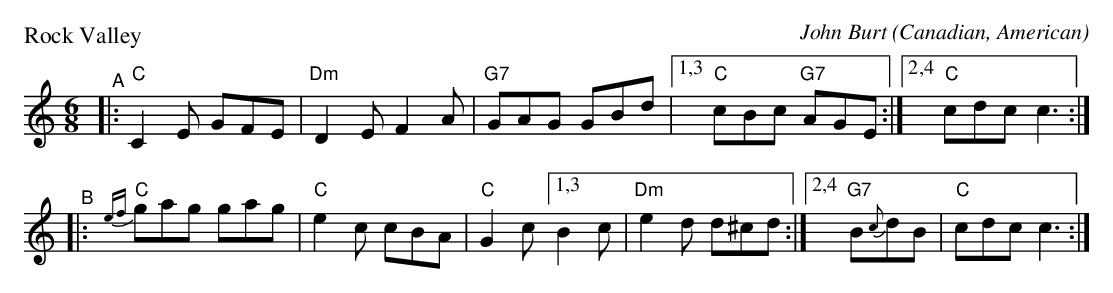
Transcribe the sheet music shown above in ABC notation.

X:1
P: Rock Valley
C: John Burt
O: Canadian, American
M: 6/8
L: 1/8
K: C
"^A"|:\
"C"C2E GFE | "Dm"D2E F2A | "G7"GAG GBd |\
[1,3 "C"cBc "G7"AGE :|[2,4 "C"cdc c3 :|
"^B"|:{ef}\
"C"gag gag | "C"e2c cBA | "C"G2c \
[1,3 B2c | "Dm"e2d d^cd :|[2,4 "G7"B{c}dB | "C"cdc c3 :|
